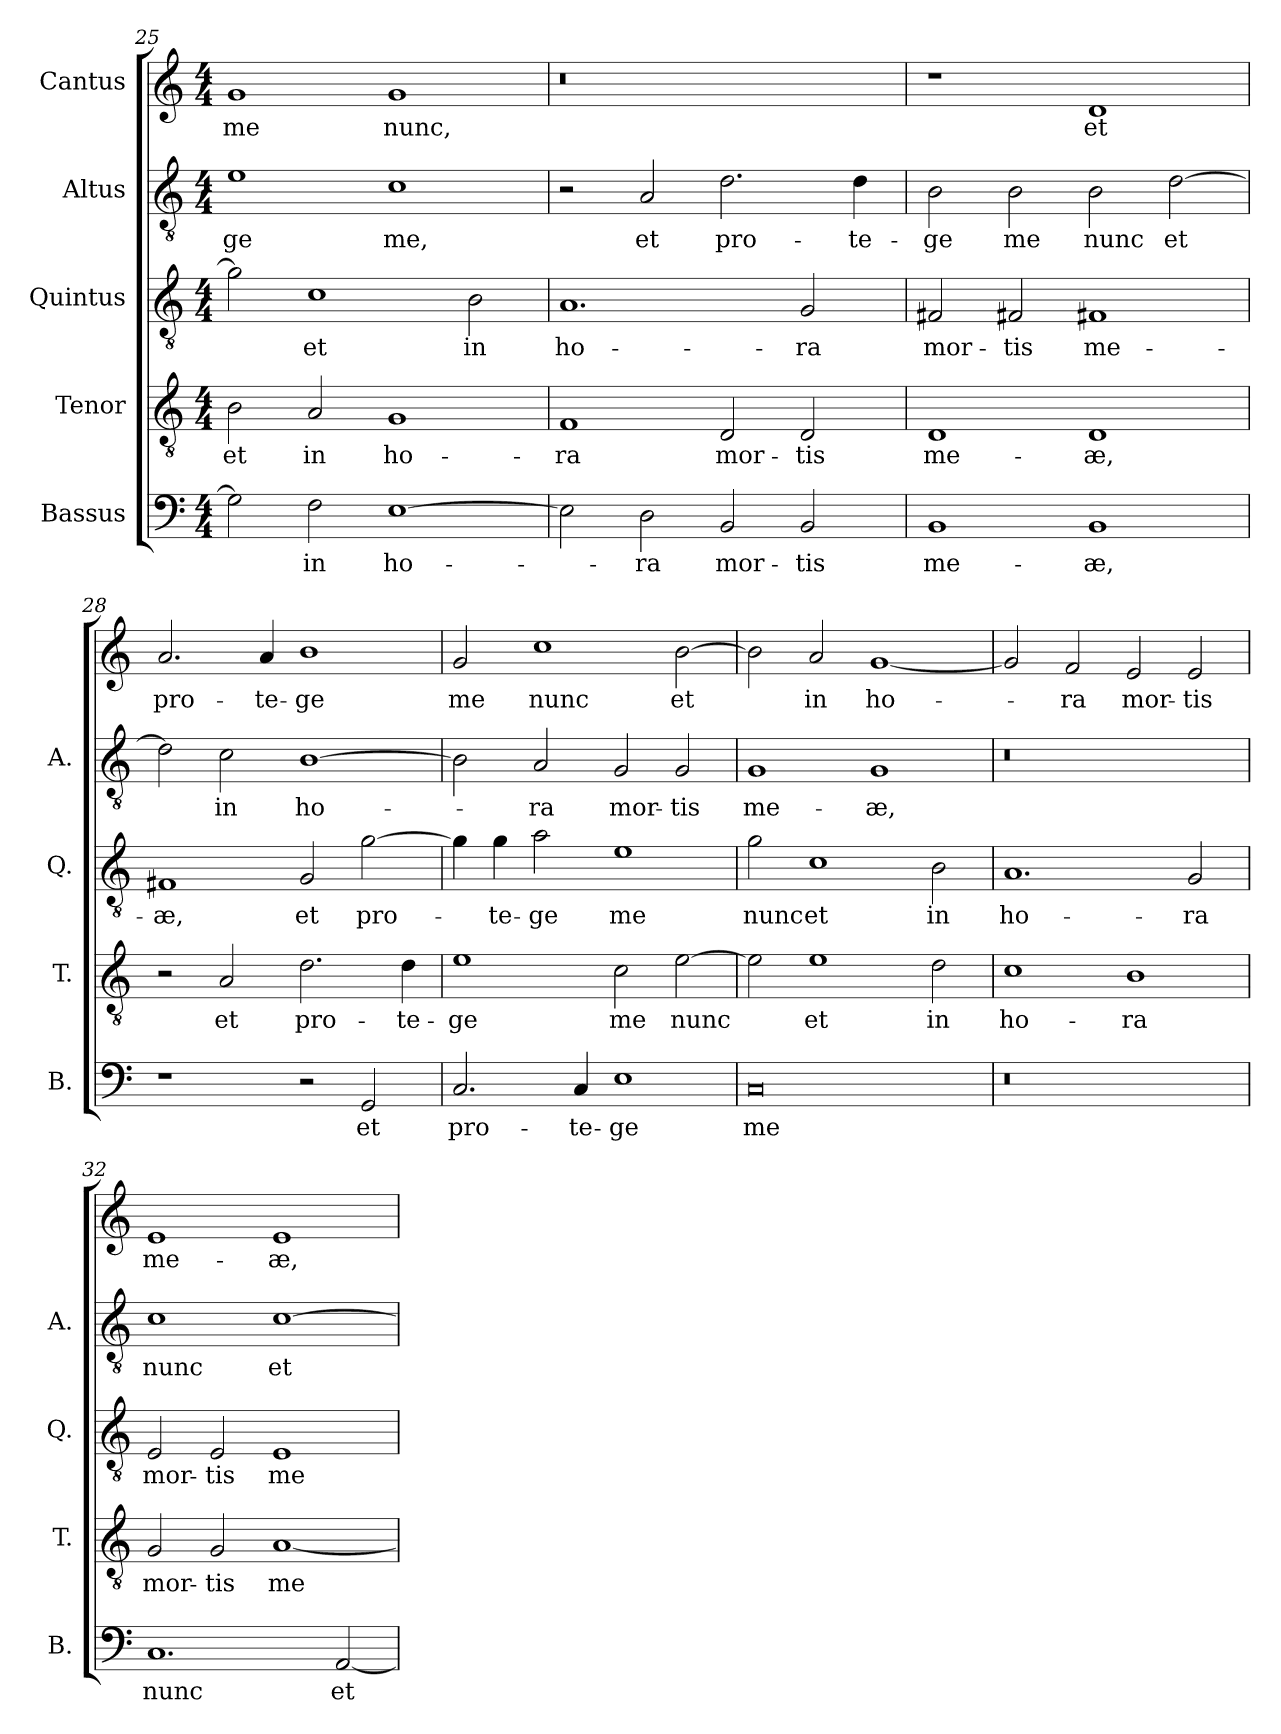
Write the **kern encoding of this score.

**kern	**text	**kern	**text	**kern	**text	**kern	**text	**kern	**text
*part5	*part5	*part4	*part4	*part3	*part3	*part2	*part2	*part1	*part1
*staff5	*staff5	*staff4	*staff4	*staff3	*staff3	*staff2	*staff2	*staff1	*staff1
*I"Bassus	*	*I"Tenor	*	*I"Quintus	*	*I"Altus	*	*I"Cantus	*
*I'B.	*	*I'T.	*	*I'Q.	*	*I'A.	*	*	*
*clefF4	*	*clefGv2	*	*clefGv2	*	*clefGv2	*	*clefG2	*
*k[]	*	*k[]	*	*k[]	*	*k[]	*	*k[]	*
*C:	*	*C:	*	*C:	*	*C:	*	*C:	*
*M4/4	*	*M4/4	*	*M4/4	*	*M4/4	*	*M4/4	*
=25	=25	=25	=25	=25	=25	=25	=25	=25	=25
2G\]	.	2B\	et	2g\]	.	1e\	-ge	1g/	me
2F\	in	2A/	in	1c\	et	.	.	.	.
[1E\	ho-	1G/	ho-	.	.	1c\	me,	1g/	nunc,
.	.	.	.	2B\	in	.	.	.	.
=26	=26	=26	=26	=26	=26	=26	=26	=26	=26
!	!	!	!	!	!	!	!	!LO:N:vis=0	!
2E\]	.	1F/	-ra	1.A/	ho-	2r	.	1r	.
2D\	-ra	.	.	.	.	2A/	et	.	.
2BB/	mor-	2D/	mor-	.	.	2.d\	pro-	1ryy	.
2BB/	-tis	2D/	-tis	2G/	-ra	.	.	.	.
.	.	.	.	.	.	4d\	-te-	.	.
=27	=27	=27	=27	=27	=27	=27	=27	=27	=27
1BB/	me-	1D/	me-	2F#X/	mor-	2B\	-ge	1r	.
.	.	.	.	2F#X/	-tis	2B\	me	.	.
1BB/	-æ,	1D/	-æ,	1F#X/	me-	2B\	nunc	1d/	et
.	.	.	.	.	.	[2d\	et	.	.
=28	=28	=28	=28	=28	=28	=28	=28	=28	=28
1r	.	2r	.	1F#X/	-æ,	2d\]	.	2.a/	pro-
.	.	2A/	et	.	.	2c\	in	.	.
.	.	.	.	.	.	.	.	4a/	-te-
2r	.	2.d\	pro-	2G/	et	[1B\	ho-	1b\	-ge
2GG/	et	.	.	[2g\	pro-	.	.	.	.
.	.	4d\	-te-	.	.	.	.	.	.
=29	=29	=29	=29	=29	=29	=29	=29	=29	=29
2.C/	pro-	1e\	-ge	4g\]	.	2B\]	.	2g/	me
.	.	.	.	4g\	-te-	.	.	.	.
.	.	.	.	2a\	-ge	2A/	-ra	1cc\	nunc
4C/	-te-	.	.	.	.	.	.	.	.
1E\	-ge	2c\	me	1e\	me	2G/	mor-	.	.
.	.	[2e\	nunc	.	.	2G/	-tis	[2b\	et
=30	=30	=30	=30	=30	=30	=30	=30	=30	=30
0C/	me	2e\]	.	2g\	nunc	1G/	me-	2b\]	.
.	.	1e\	et	1c\	et	.	.	2a/	in
.	.	.	.	.	.	1G/	-æ,	[1g/	ho-
.	.	2d\	in	2B\	in	.	.	.	.
=31	=31	=31	=31	=31	=31	=31	=31	=31	=31
!LO:N:vis=0	!	!	!	!	!	!LO:N:vis=0	!	!	!
1r	.	1c\	ho-	1.A/	ho-	1r	.	2g/]	.
.	.	.	.	.	.	.	.	2f/	-ra
1ryy	.	1B\	-ra	.	.	1ryy	.	2e/	mor-
.	.	.	.	2G/	-ra	.	.	2e/	-tis
=32	=32	=32	=32	=32	=32	=32	=32	=32	=32
1.C/	nunc	2G/	mor-	2E/	mor-	1c\	nunc	1e/	me-
.	.	2G/	-tis	2E/	-tis	.	.	.	.
.	.	[1A/	me-	1E/	me-	[1c\	et	1e/	-æ,
[2AA/	et	.	.	.	.	.	.	.	.
=	=	=	=	=	=	=	=	=	=
*-	*-	*-	*-	*-	*-	*-	*-	*-	*-
